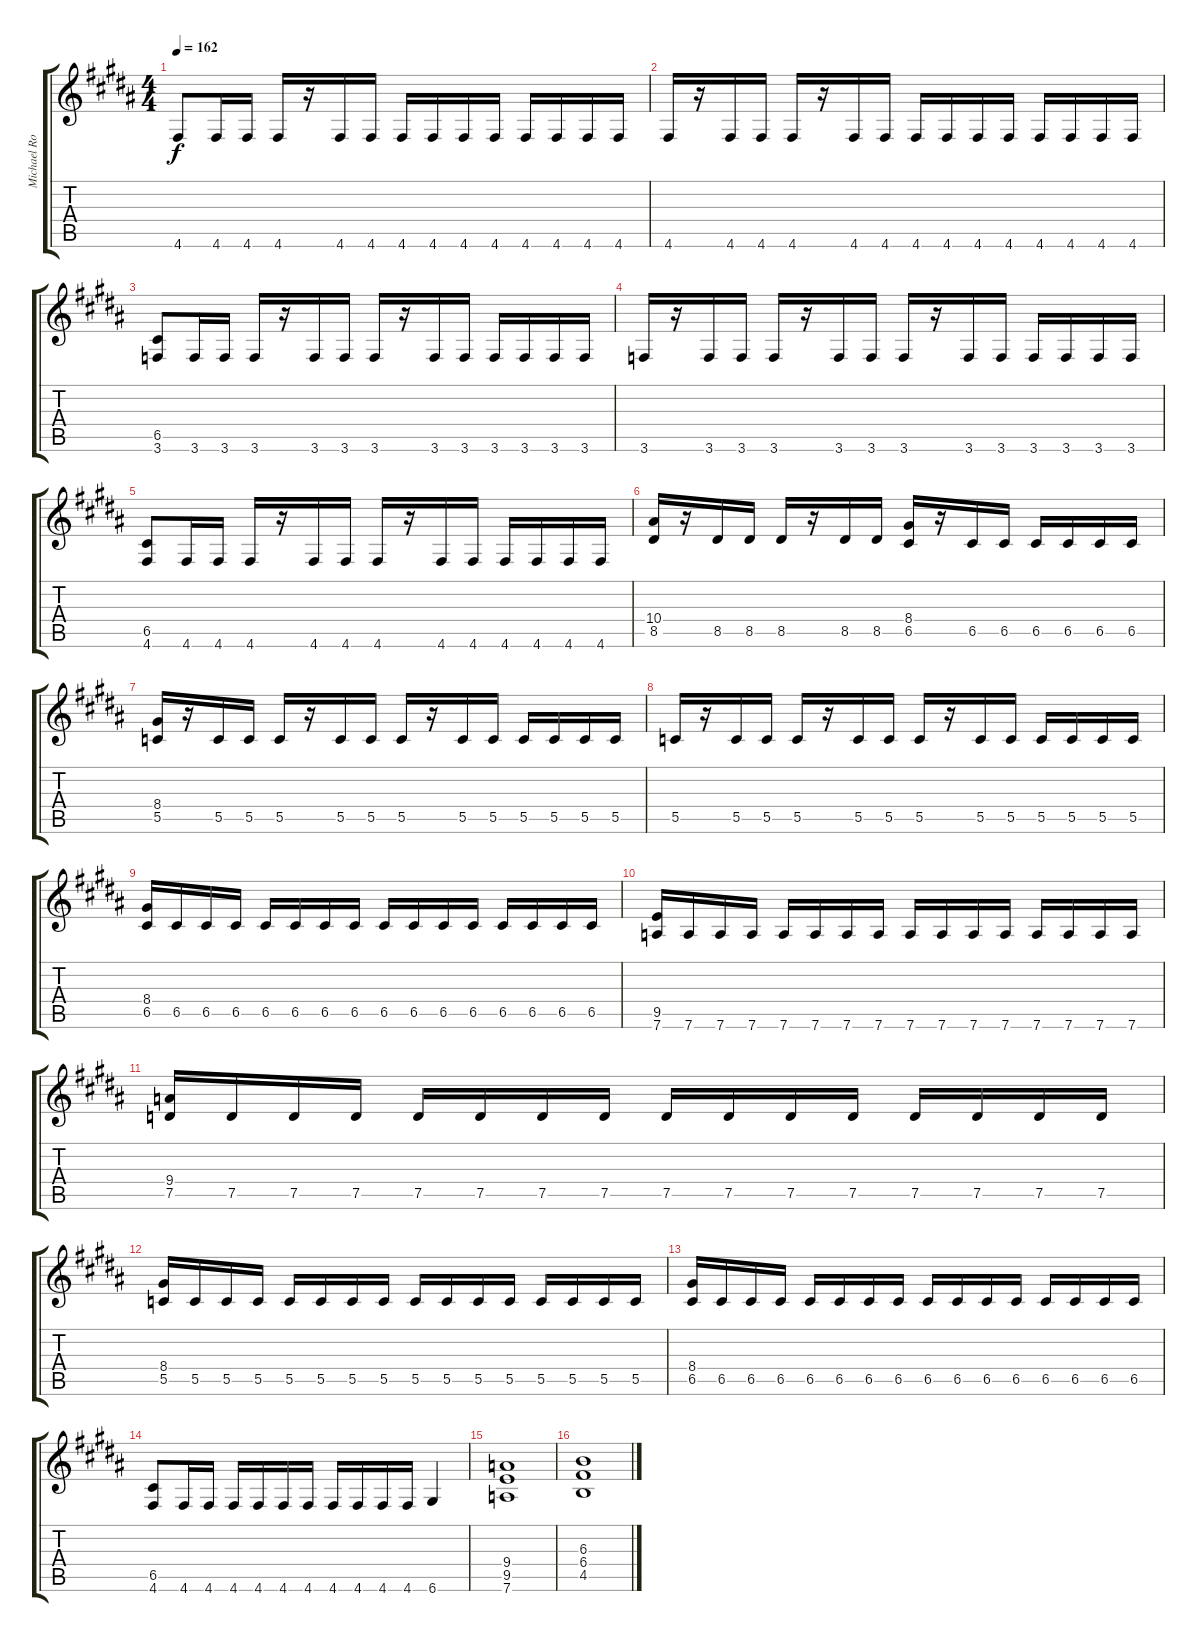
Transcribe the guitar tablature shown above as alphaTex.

\track ("Michael Romeo" "Michael Ro") {instrument distortionguitar}
\staff {score tabs}
\tuning (D4 A3 F3 C3 G2 D2) {hide}
\ts (4 4)
\tempo 162
\clef g2
\ks g#minor
4.6.8{dy f} 4.6.16 4.6.16 4.6.16 r.16 4.6.16 4.6.16 4.6.16 4.6.16 4.6.16 4.6.16 4.6.16 4.6.16 4.6.16 4.6.16 |
4.6.16 r.16 4.6.16 4.6.16 4.6.16 r.16 4.6.16 4.6.16 4.6.16 4.6.16 4.6.16 4.6.16 4.6.16 4.6.16 4.6.16 4.6.16 |
(6.5 3.6).8 3.6.16 3.6.16 3.6.16 r.16 3.6.16 3.6.16 3.6.16 r.16 3.6.16 3.6.16 3.6.16 3.6.16 3.6.16 3.6.16 |
3.6.16 r.16 3.6.16 3.6.16 3.6.16 r.16 3.6.16 3.6.16 3.6.16 r.16 3.6.16 3.6.16 3.6.16 3.6.16 3.6.16 3.6.16 |
(6.5 4.6).8 4.6.16 4.6.16 4.6.16 r.16 4.6.16 4.6.16 4.6.16 r.16 4.6.16 4.6.16 4.6.16 4.6.16 4.6.16 4.6.16 |
(10.4 8.5).16 r.16 8.5.16 8.5.16 8.5.16 r.16 8.5.16 8.5.16 (8.4 6.5).16 r.16 6.5.16 6.5.16 6.5.16 6.5.16 6.5.16 6.5.16 |
(8.4 5.5).16 r.16 5.5.16 5.5.16 5.5.16 r.16 5.5.16 5.5.16 5.5.16 r.16 5.5.16 5.5.16 5.5.16 5.5.16 5.5.16 5.5.16 |
5.5.16 r.16 5.5.16 5.5.16 5.5.16 r.16 5.5.16 5.5.16 5.5.16 r.16 5.5.16 5.5.16 5.5.16 5.5.16 5.5.16 5.5.16 |
(8.4 6.5).16 6.5.16 6.5.16 6.5.16 6.5.16 6.5.16 6.5.16 6.5.16 6.5.16 6.5.16 6.5.16 6.5.16 6.5.16 6.5.16 6.5.16 6.5.16 |
(9.5 7.6).16 7.6.16 7.6.16 7.6.16 7.6.16 7.6.16 7.6.16 7.6.16 7.6.16 7.6.16 7.6.16 7.6.16 7.6.16 7.6.16 7.6.16 7.6.16 |
(9.4 7.5).16 7.5.16 7.5.16 7.5.16 7.5.16 7.5.16 7.5.16 7.5.16 7.5.16 7.5.16 7.5.16 7.5.16 7.5.16 7.5.16 7.5.16 7.5.16 |
(8.4 5.5).16 5.5.16 5.5.16 5.5.16 5.5.16 5.5.16 5.5.16 5.5.16 5.5.16 5.5.16 5.5.16 5.5.16 5.5.16 5.5.16 5.5.16 5.5.16 |
(8.4 6.5).16 6.5.16 6.5.16 6.5.16 6.5.16 6.5.16 6.5.16 6.5.16 6.5.16 6.5.16 6.5.16 6.5.16 6.5.16 6.5.16 6.5.16 6.5.16 |
(6.5 4.6).8 4.6.16 4.6.16 4.6.16 4.6.16 4.6.16 4.6.16 4.6.16 4.6.16 4.6.16 4.6.16 6.6.4 |
(9.4 9.5 7.6).1 |
(6.3 6.4 4.5).1
